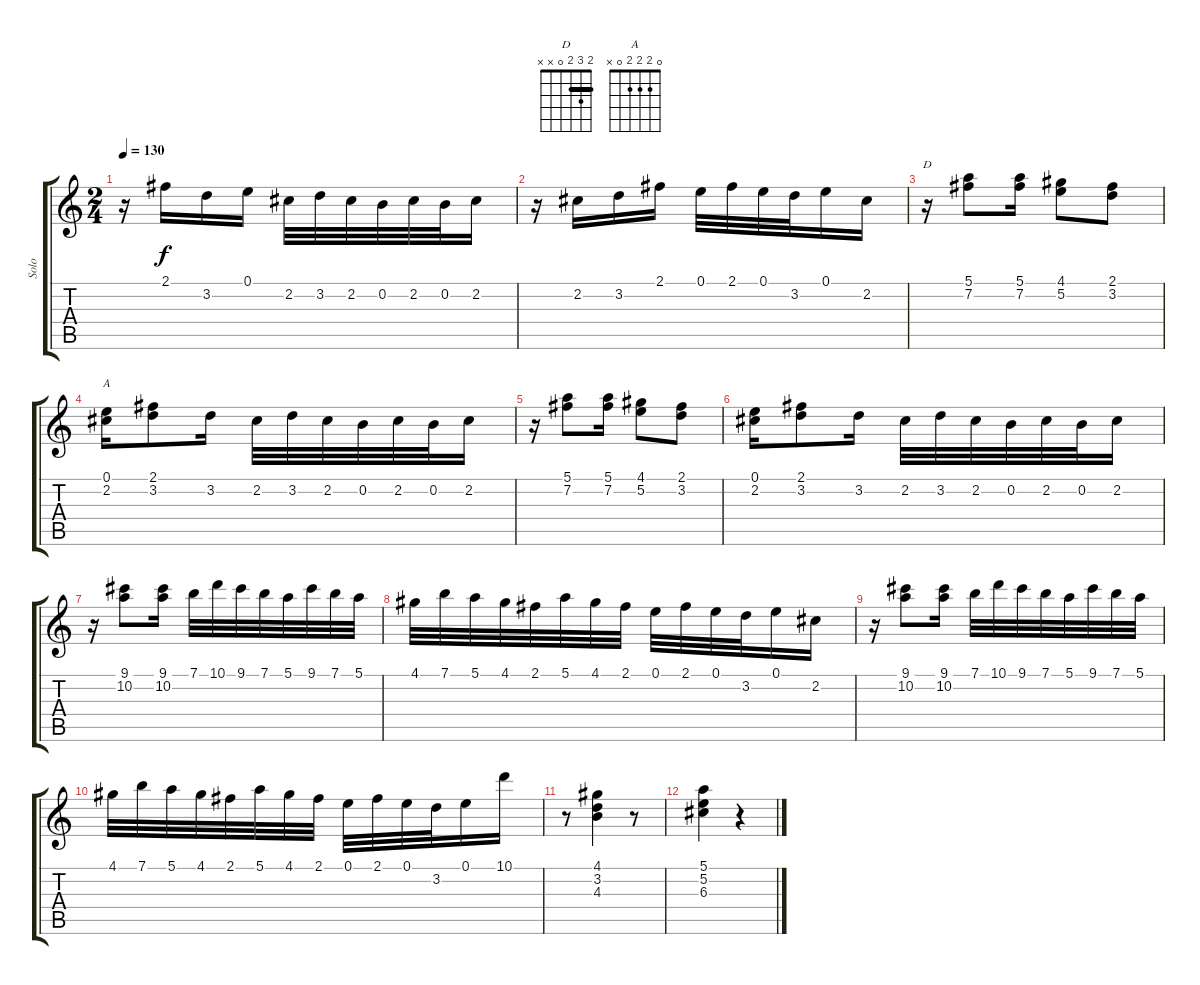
\track ("Solo" "Solo") {instrument acousticguitarnylon}
\staff {score tabs}
\tuning (E4 B3 G3 D3 A2 E2) {hide}
\chord ("D" 2 3 2 0 x x) {barre 2}
\chord ("A" 0 2 2 2 0 x)
\ts (2 4)
\tempo 130
\clef g2
\ks c
r.16{dy f} 2.1.16 3.2.16 0.1.16 2.2.32 3.2.32 2.2.32 0.2.32 2.2.32 0.2.32 2.2.16 |
r.16 2.2.16 3.2.16 2.1.16 0.1.32 2.1.32 0.1.32 3.2.32 0.1.16 2.2.16 |
r.16{ch "D"} (5.1 7.2).8 (5.1 7.2).16 (4.1 5.2).8 (2.1 3.2).8 |
(0.1 2.2).16{ch "A"} (2.1 3.2).8 3.2.16 2.2.32 3.2.32 2.2.32 0.2.32 2.2.32 0.2.32 2.2.16 |
r.16 (5.1 7.2).8 (5.1 7.2).16 (4.1 5.2).8 (2.1 3.2).8 |
(0.1 2.2).16 (2.1 3.2).8 3.2.16 2.2.32 3.2.32 2.2.32 0.2.32 2.2.32 0.2.32 2.2.16 |
r.16 (9.1 10.2).8 (9.1 10.2).16 7.1.32 10.1.32 9.1.32 7.1.32 5.1.32 9.1.32 7.1.32 5.1.32 |
4.1.32 7.1.32 5.1.32 4.1.32 2.1.32 5.1.32 4.1.32 2.1.32 0.1.32 2.1.32 0.1.32 3.2.32 0.1.16 2.2.16 |
r.16 (9.1 10.2).8 (9.1 10.2).16 7.1.32 10.1.32 9.1.32 7.1.32 5.1.32 9.1.32 7.1.32 5.1.32 |
4.1.32 7.1.32 5.1.32 4.1.32 2.1.32 5.1.32 4.1.32 2.1.32 0.1.32 2.1.32 0.1.32 3.2.32 0.1.16 10.1.16 |
r.8 (4.1 3.2 4.3).4 r.8 |
(5.1 5.2 6.3).4 r.4
